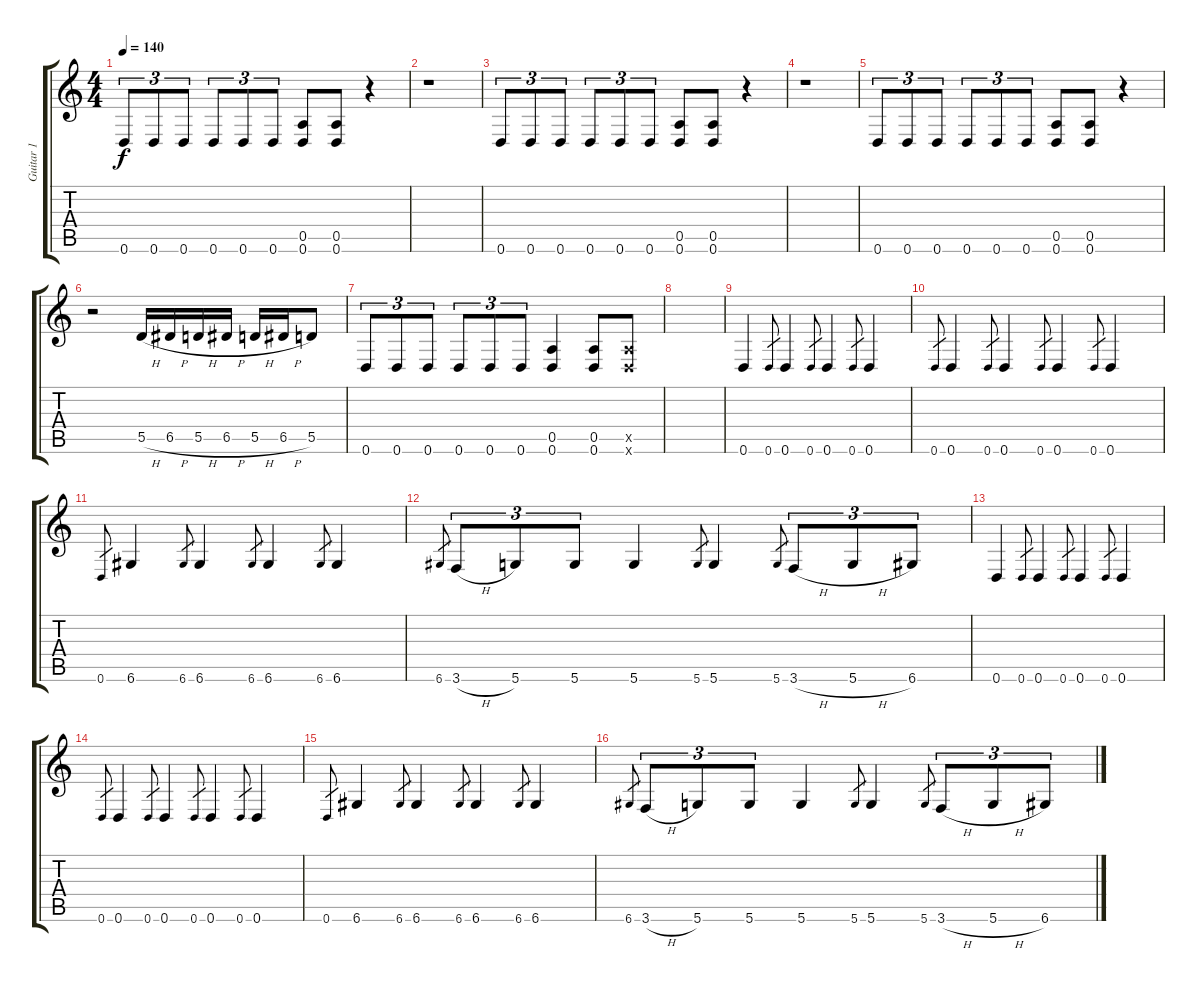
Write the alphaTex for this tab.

\track ("Guitar 1" "Guitar 1") {instrument distortionguitar}
\staff {score tabs}
\tuning (E4 B3 G3 D3 A2 D2) {hide}
\ts (4 4)
\tempo 140
\clef g2
\ks c
0.6.8{tu (3 2) dy f} 0.6.8{tu (3 2)} 0.6.8{tu (3 2)} 0.6.8{tu (3 2)} 0.6.8{tu (3 2)} 0.6.8{tu (3 2)} (0.5 0.6).8 (0.5 0.6).8 r.4 |
r.1 |
0.6.8{tu (3 2)} 0.6.8{tu (3 2)} 0.6.8{tu (3 2)} 0.6.8{tu (3 2)} 0.6.8{tu (3 2)} 0.6.8{tu (3 2)} (0.5 0.6).8 (0.5 0.6).8 r.4 |
r.1 |
0.6.8{tu (3 2)} 0.6.8{tu (3 2)} 0.6.8{tu (3 2)} 0.6.8{tu (3 2)} 0.6.8{tu (3 2)} 0.6.8{tu (3 2)} (0.5 0.6).8 (0.5 0.6).8 r.4 |
r.2 5.5{h}.16 6.5{h}.16 5.5{h}.16 6.5{h}.16 5.5{h}.16 6.5{h}.16 5.5.8 |
0.6.8{tu (3 2)} 0.6.8{tu (3 2)} 0.6.8{tu (3 2)} 0.6.8{tu (3 2)} 0.6.8{tu (3 2)} 0.6.8{tu (3 2)} (0.5 0.6).4 (0.5 0.6).8 (0.5{x} 0.6{x}).8 |
|
0.6.4 0.6.8{gr} 0.6.4 0.6.8{gr} 0.6.4 0.6.8{gr} 0.6.4 |
0.6.8{gr} 0.6.4 0.6.8{gr} 0.6.4 0.6.8{gr} 0.6.4 0.6.8{gr} 0.6.4 |
0.6.8{gr} 6.6.4 6.6.8{gr} 6.6.4 6.6.8{gr} 6.6.4 6.6.8{gr} 6.6.4 |
6.6.8{gr} 3.6{h}.8{tu (3 2)} 5.6.8{tu (3 2)} 5.6.8{tu (3 2)} 5.6.4 5.6.8{gr} 5.6.4 5.6.8{gr} 3.6{h}.8{tu (3 2)} 5.6{h}.8{tu (3 2)} 6.6.8{tu (3 2)} |
0.6.4 0.6.8{gr} 0.6.4 0.6.8{gr} 0.6.4 0.6.8{gr} 0.6.4 |
0.6.8{gr} 0.6.4 0.6.8{gr} 0.6.4 0.6.8{gr} 0.6.4 0.6.8{gr} 0.6.4 |
0.6.8{gr} 6.6.4 6.6.8{gr} 6.6.4 6.6.8{gr} 6.6.4 6.6.8{gr} 6.6.4 |
6.6.8{gr} 3.6{h}.8{tu (3 2)} 5.6.8{tu (3 2)} 5.6.8{tu (3 2)} 5.6.4 5.6.8{gr} 5.6.4 5.6.8{gr} 3.6{h}.8{tu (3 2)} 5.6{h}.8{tu (3 2)} 6.6.8{tu (3 2)}
